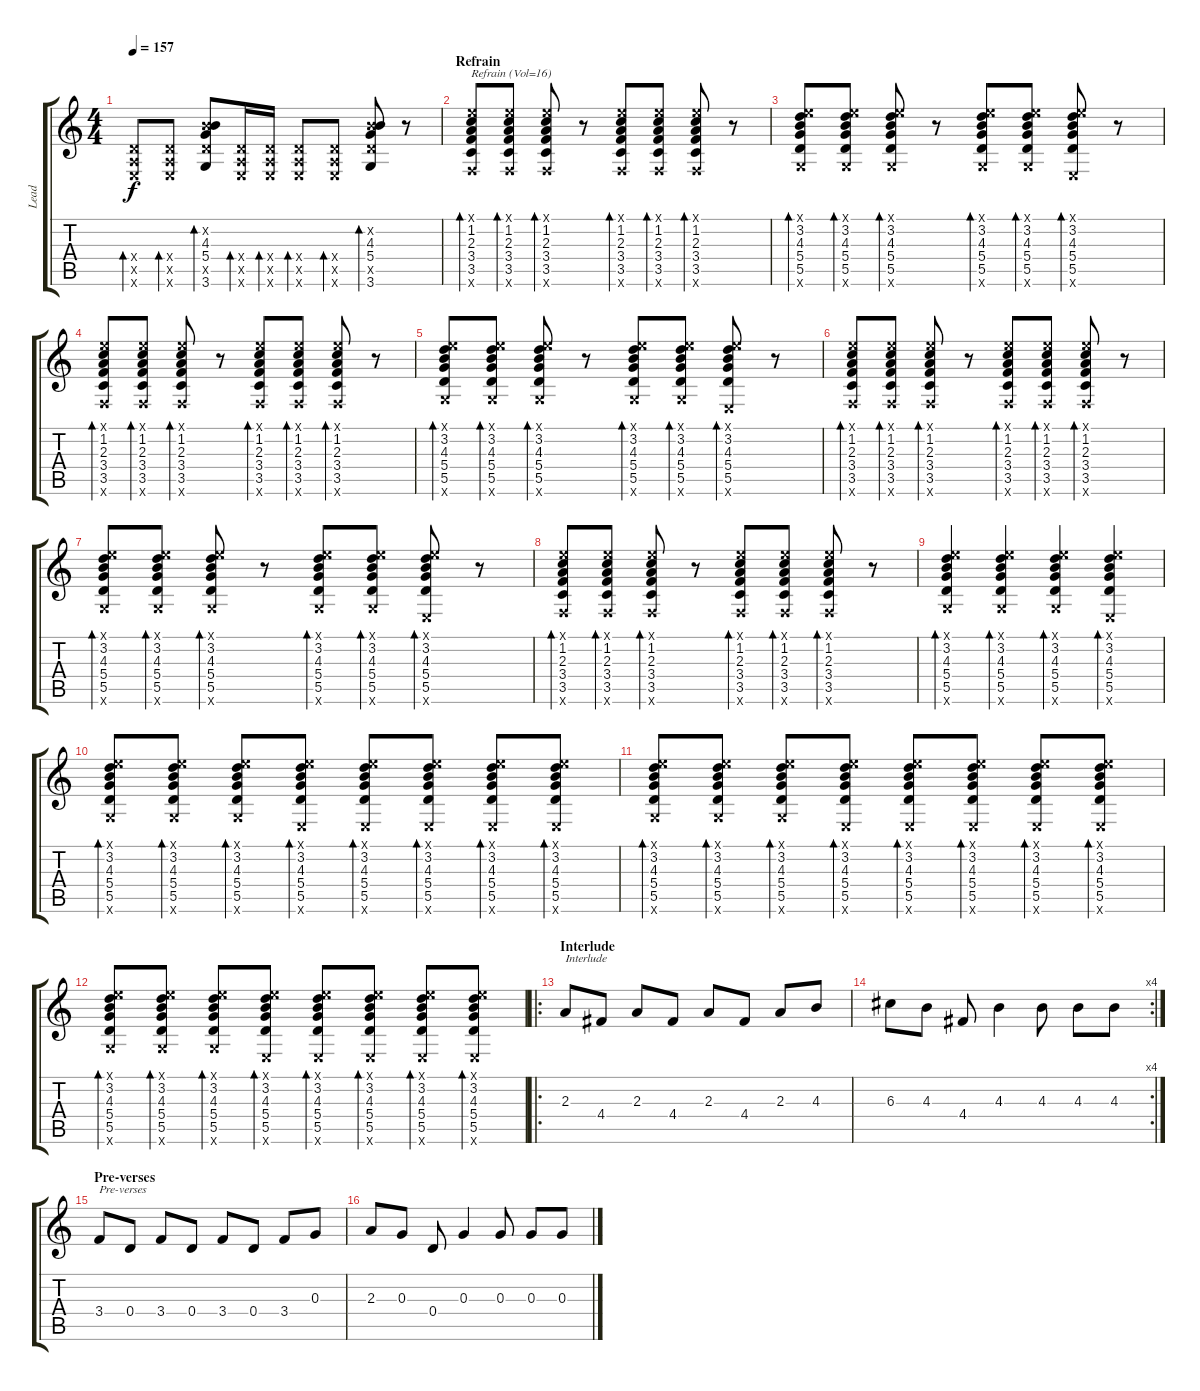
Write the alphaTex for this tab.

\track ("Lead" "Lead") {instrument distortionguitar}
\staff {score tabs}
\tuning (E4 B3 G3 D3 A2 E2) {hide}
\ts (4 4)
\tempo 157
\clef g2
\ks c
(0.4{x} 0.5{x} 0.6{x}).8{bd 30 dy f} (0.4{x} 0.5{x} 0.6{x}).8{bd 30} (0.2{x} 4.3 5.4 5.5{x} 3.6).8{bd 30} (0.4{x} 0.5{x} 0.6{x}).16{bd 30} (0.4{x} 0.5{x} 0.6{x}).16{bd 30} (0.4{x} 0.5{x} 0.6{x}).8{bd 30} (0.4{x} 0.5{x} 0.6{x}).8{bd 30} (0.2{x} 4.3 5.4 5.5{x} 3.6).8{bd 30} r.8 |
\section ("" "Refrain")
(0.1{x} 1.2 2.3 3.4 3.5 1.6{x}).8{bd 30 txt "Refrain (Vol=16)" volume 16} (0.1{x} 1.2 2.3 3.4 3.5 1.6{x}).8{bd 30} (0.1{x} 1.2 2.3 3.4 3.5 1.6{x}).8{bd 30} r.8 (0.1{x} 1.2 2.3 3.4 3.5 1.6{x}).8{bd 30} (0.1{x} 1.2 2.3 3.4 3.5 1.6{x}).8{bd 30} (0.1{x} 1.2 2.3 3.4 3.5 1.6{x}).8{bd 30} r.8 |
(0.1{x} 3.2 4.3 5.4 5.5 3.6{x}).8{bd 30} (0.1{x} 3.2 4.3 5.4 5.5 3.6{x}).8{bd 30} (0.1{x} 3.2 4.3 5.4 5.5 3.6{x}).8{bd 30} r.8 (0.1{x} 3.2 4.3 5.4 5.5 3.6{x}).8{bd 30} (0.1{x} 3.2 4.3 5.4 5.5 3.6{x}).8{bd 30} (0.1{x} 3.2 4.3 5.4 5.5 0.6{x}).8{bd 30} r.8 |
(0.1{x} 1.2 2.3 3.4 3.5 1.6{x}).8{bd 30} (0.1{x} 1.2 2.3 3.4 3.5 1.6{x}).8{bd 30} (0.1{x} 1.2 2.3 3.4 3.5 1.6{x}).8{bd 30} r.8 (0.1{x} 1.2 2.3 3.4 3.5 1.6{x}).8{bd 30} (0.1{x} 1.2 2.3 3.4 3.5 1.6{x}).8{bd 30} (0.1{x} 1.2 2.3 3.4 3.5 1.6{x}).8{bd 30} r.8 |
(0.1{x} 3.2 4.3 5.4 5.5 3.6{x}).8{bd 30} (0.1{x} 3.2 4.3 5.4 5.5 3.6{x}).8{bd 30} (0.1{x} 3.2 4.3 5.4 5.5 3.6{x}).8{bd 30} r.8 (0.1{x} 3.2 4.3 5.4 5.5 3.6{x}).8{bd 30} (0.1{x} 3.2 4.3 5.4 5.5 3.6{x}).8{bd 30} (0.1{x} 3.2 4.3 5.4 5.5 0.6{x}).8{bd 30} r.8 |
(0.1{x} 1.2 2.3 3.4 3.5 1.6{x}).8{bd 30} (0.1{x} 1.2 2.3 3.4 3.5 1.6{x}).8{bd 30} (0.1{x} 1.2 2.3 3.4 3.5 1.6{x}).8{bd 30} r.8 (0.1{x} 1.2 2.3 3.4 3.5 1.6{x}).8{bd 30} (0.1{x} 1.2 2.3 3.4 3.5 1.6{x}).8{bd 30} (0.1{x} 1.2 2.3 3.4 3.5 1.6{x}).8{bd 30} r.8 |
(0.1{x} 3.2 4.3 5.4 5.5 3.6{x}).8{bd 30} (0.1{x} 3.2 4.3 5.4 5.5 3.6{x}).8{bd 30} (0.1{x} 3.2 4.3 5.4 5.5 3.6{x}).8{bd 30} r.8 (0.1{x} 3.2 4.3 5.4 5.5 3.6{x}).8{bd 30} (0.1{x} 3.2 4.3 5.4 5.5 3.6{x}).8{bd 30} (0.1{x} 3.2 4.3 5.4 5.5 0.6{x}).8{bd 30} r.8 |
(0.1{x} 1.2 2.3 3.4 3.5 1.6{x}).8{bd 30} (0.1{x} 1.2 2.3 3.4 3.5 1.6{x}).8{bd 30} (0.1{x} 1.2 2.3 3.4 3.5 1.6{x}).8{bd 30} r.8 (0.1{x} 1.2 2.3 3.4 3.5 1.6{x}).8{bd 30} (0.1{x} 1.2 2.3 3.4 3.5 1.6{x}).8{bd 30} (0.1{x} 1.2 2.3 3.4 3.5 1.6{x}).8{bd 30} r.8 |
(0.1{x} 3.2 4.3 5.4 5.5 3.6{x}).4{bd 30} (0.1{x} 3.2 4.3 5.4 5.5 3.6{x}).4{bd 30} (0.1{x} 3.2 4.3 5.4 5.5 3.6{x}).4{bd 30} (0.1{x} 3.2 4.3 5.4 5.5 0.6{x}).4{bd 30} |
(0.1{x} 3.2 4.3 5.4 5.5 3.6{x}).8{bd 30} (0.1{x} 3.2 4.3 5.4 5.5 3.6{x}).8{bd 30} (0.1{x} 3.2 4.3 5.4 5.5 3.6{x}).8{bd 30} (0.1{x} 3.2 4.3 5.4 5.5 0.6{x}).8{bd 30} (0.1{x} 3.2 4.3 5.4 5.5 0.6{x}).8{bd 30} (0.1{x} 3.2 4.3 5.4 5.5 0.6{x}).8{bd 30} (0.1{x} 3.2 4.3 5.4 5.5 0.6{x}).8{bd 30} (0.1{x} 3.2 4.3 5.4 5.5 0.6{x}).8{bd 30} |
(0.1{x} 3.2 4.3 5.4 5.5 3.6{x}).8{bd 30} (0.1{x} 3.2 4.3 5.4 5.5 3.6{x}).8{bd 30} (0.1{x} 3.2 4.3 5.4 5.5 3.6{x}).8{bd 30} (0.1{x} 3.2 4.3 5.4 5.5 0.6{x}).8{bd 30} (0.1{x} 3.2 4.3 5.4 5.5 0.6{x}).8{bd 30} (0.1{x} 3.2 4.3 5.4 5.5 0.6{x}).8{bd 30} (0.1{x} 3.2 4.3 5.4 5.5 0.6{x}).8{bd 30} (0.1{x} 3.2 4.3 5.4 5.5 0.6{x}).8{bd 30} |
(0.1{x} 3.2 4.3 5.4 5.5 3.6{x}).8{bd 30} (0.1{x} 3.2 4.3 5.4 5.5 3.6{x}).8{bd 30} (0.1{x} 3.2 4.3 5.4 5.5 3.6{x}).8{bd 30} (0.1{x} 3.2 4.3 5.4 5.5 0.6{x}).8{bd 30} (0.1{x} 3.2 4.3 5.4 5.5 0.6{x}).8{bd 30} (0.1{x} 3.2 4.3 5.4 5.5 0.6{x}).8{bd 30} (0.1{x} 3.2 4.3 5.4 5.5 0.6{x}).8{bd 30} (0.1{x} 3.2 4.3 5.4 5.5 0.6{x}).8{bd 30} |
\ro
\section ("" "Interlude")
2.3.8{txt "Interlude"} 4.4.8 2.3.8 4.4.8 2.3.8 4.4.8 2.3.8 4.3.8 |
\rc 4
6.3.8 4.3.8 4.4.8 4.3.4 4.3.8 4.3.8 4.3.8 |
\section ("" "Pre-verses")
3.4.8{txt "Pre-verses "} 0.4.8 3.4.8 0.4.8 3.4.8 0.4.8 3.4.8 0.3.8 |
2.3.8 0.3.8 0.4.8 0.3.4 0.3.8 0.3.8 0.3.8
